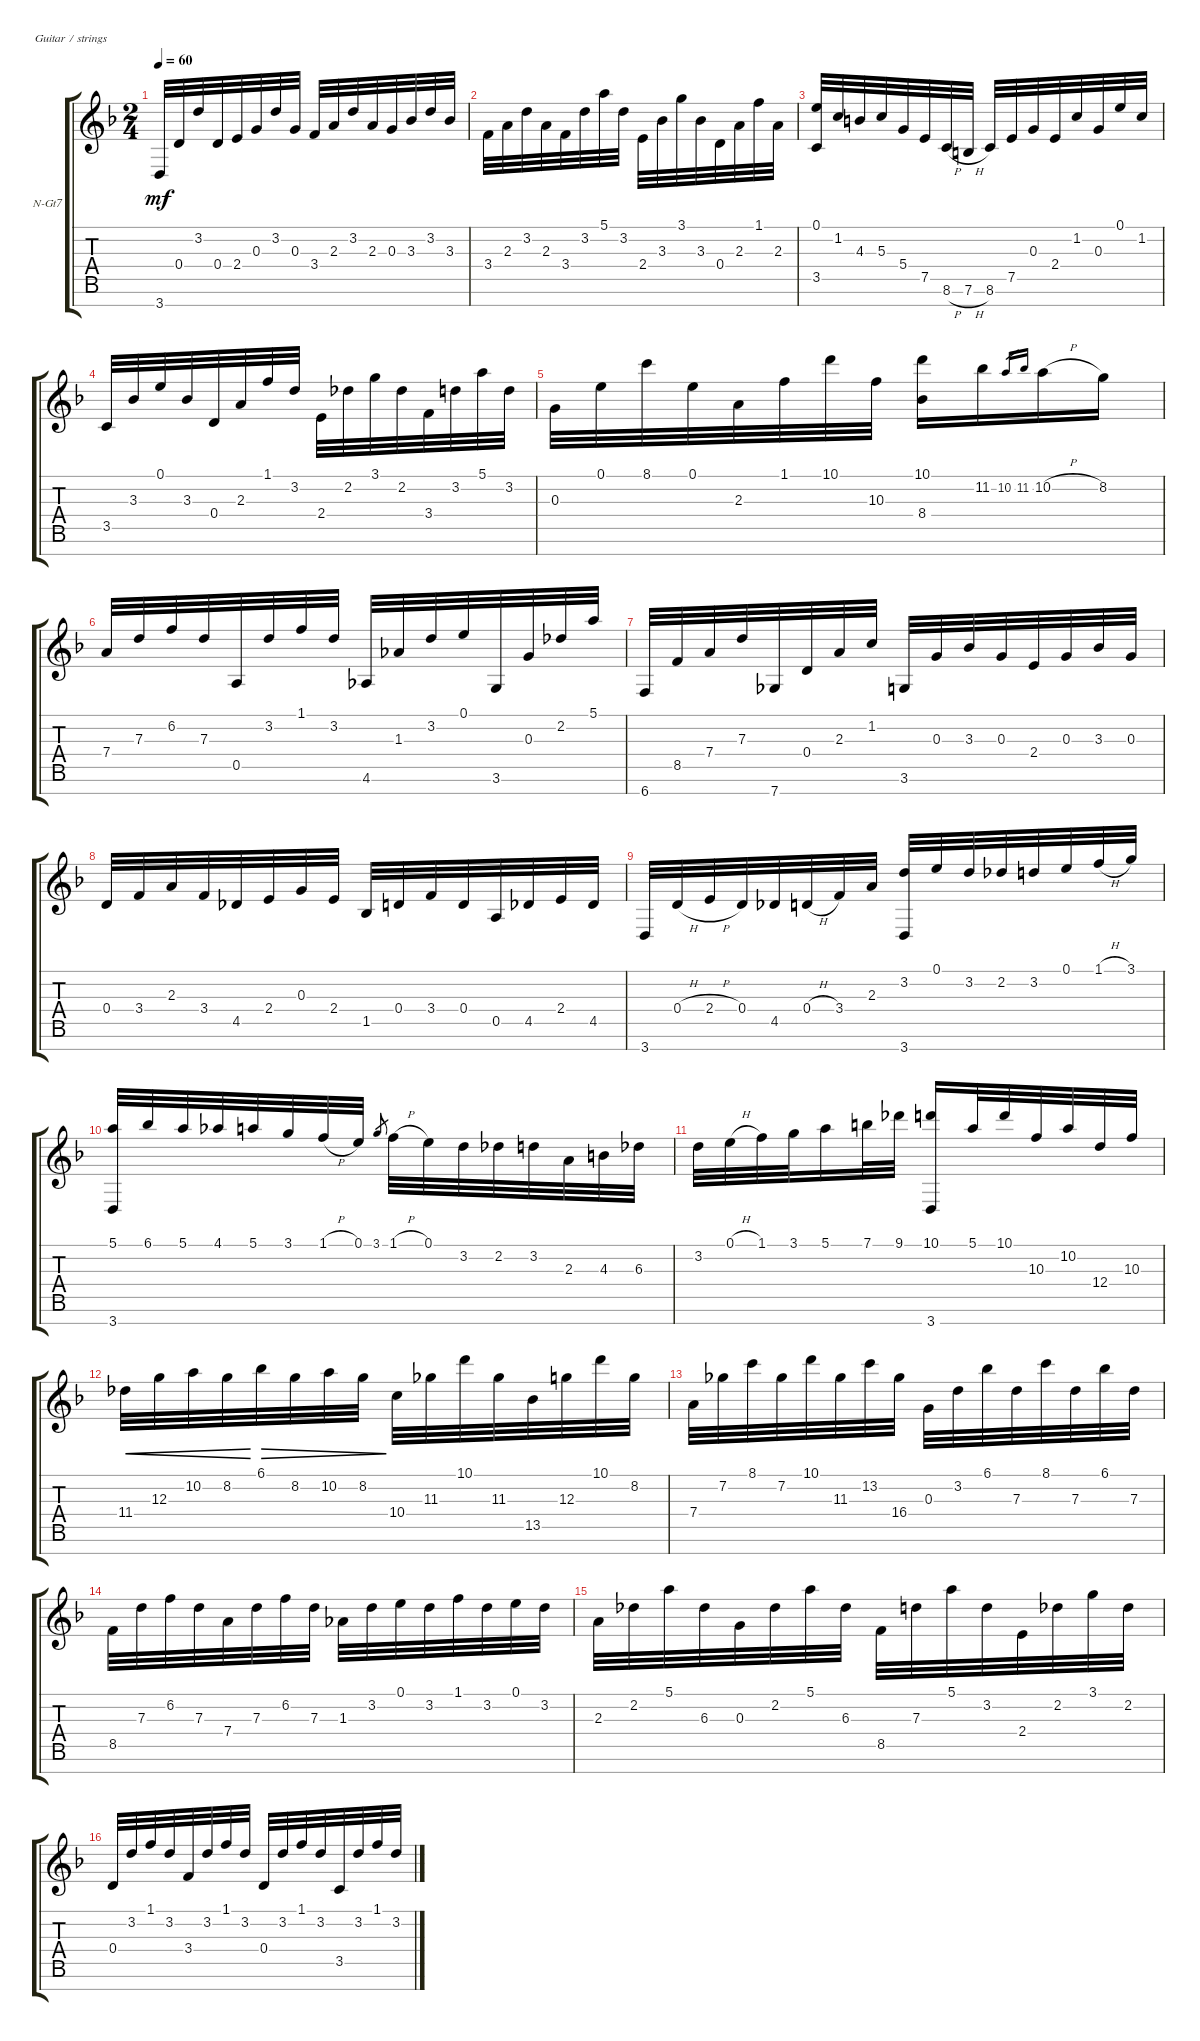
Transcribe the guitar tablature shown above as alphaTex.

\defaultSystemsLayout 4
\bracketExtendMode groupsimilarinstruments
\firstSystemTrackNameOrientation horizontal
\otherSystemsTrackNameOrientation horizontal
\track ("7-струнная гитара" "N-Gt7") {instrument acousticguitarnylon}
\staff {score tabs}
\tuning (E4 B3 G3 D3 A2 E2 B1)
\ts (2 4)
\tempo 60
\clef g2
\ks f
3.7.32{dy mf instrument acousticguitarnylon} 0.4.32 3.2.32 0.4.32 2.4.32 0.3.32 3.2.32 0.3.32 3.4.32 2.3.32 3.2.32 2.3.32 0.3.32 3.3.32 3.2.32 3.3.32 |
3.4.32 2.3.32 3.2.32 2.3.32 3.4.32 3.2.32 5.1.32 3.2.32 2.4.32 3.3.32 3.1.32 3.3.32 0.4.32 2.3.32 1.1.32 2.3.32 |
(3.5 0.1).32 1.2.32 4.3.32 5.3.32 5.4.32 7.5.32 8.6{h}.32 7.6{h}.32 8.6.32 7.5.32 0.3.32 2.4.32 1.2.32 0.3.32 0.1.32 1.2.32 |
3.5.32 3.3.32 0.1.32 3.3.32 0.4.32 2.3.32 1.1.32 3.2.32 2.4.32 2.2.32 3.1.32 2.2.32 3.4.32 3.2.32 5.1.32 3.2.32 |
0.3.32 0.1.32 8.1.32 0.1.32 2.3.32 1.1.32 10.1.32 10.3.32 (8.4 10.1).16 11.2.16 10.2.16{gr} 11.2.16{gr} 10.2{h}.16 8.2.16 |
7.4.32 7.3.32 6.2.32 7.3.32 0.5.32 3.2.32 1.1.32 3.2.32 4.6.32 1.3.32 3.2.32 0.1.32 3.6.32 0.3.32 2.2.32 5.1.32 |
6.7.32 8.5.32 7.4.32 7.3.32 7.7.32 0.4.32 2.3.32 1.2.32 3.6.32 0.3.32 3.3.32 0.3.32 2.4.32 0.3.32 3.3.32 0.3.32 |
0.4.32 3.4.32 2.3.32 3.4.32 4.5.32 2.4.32 0.3.32 2.4.32 1.5.32 0.4.32 3.4.32 0.4.32 0.5.32 4.5.32 2.4.32 4.5.32 |
3.7.32 0.4{h}.32 2.4{h}.32 0.4.32 4.5.32 0.4{h}.32 3.4.32 2.3.32 (3.2 3.7).32 0.1.32 3.2.32 2.2.32 3.2.32 0.1.32 1.1{h}.32 3.1.32 |
(5.1 3.7).32 6.1.32 5.1.32 4.1.32 5.1.32 3.1.32 1.1{h}.32 0.1.32 3.1.8{gr} 1.1{h}.32 0.1.32 3.2.32 2.2.32 3.2.32 2.3.32 4.3.32 6.3.32 |
3.2.32 0.1{h}.32 1.1.32 3.1.32 5.1.16 7.1.32 9.1.32 (10.1 3.7).16 5.1.32 10.1.32 10.3.32 10.2.32 12.4.32 10.3.32 |
11.4.32{cre} 12.3.32{cre} 10.2.32{cre} 8.2.32{cre} 6.1.32{dec} 8.2.32{dec} 10.2.32{dec} 8.2.32{dec} 10.4.32 11.3.32 10.1.32 11.3.32 13.5.32 12.3.32 10.1.32 8.2.32 |
7.4.32 7.2.32 8.1.32 7.2.32 10.1.32 11.3.32 13.2.32 16.4.32 0.3.32 3.2.32 6.1.32 7.3.32 8.1.32 7.3.32 6.1.32 7.3.32 |
8.5.32 7.3.32 6.2.32 7.3.32 7.4.32 7.3.32 6.2.32 7.3.32 1.3.32 3.2.32 0.1.32 3.2.32 1.1.32 3.2.32 0.1.32 3.2.32 |
2.3.32 2.2.32 5.1.32 6.3.32 0.3.32 2.2.32 5.1.32 6.3.32 8.5.32 7.3.32 5.1.32 3.2.32 2.4.32 2.2.32 3.1.32 2.2.32 |
0.4.32 3.2.32 1.1.32 3.2.32 3.4.32 3.2.32 1.1.32 3.2.32 0.4.32 3.2.32 1.1.32 3.2.32 3.5.32 3.2.32 1.1.32 3.2.32
